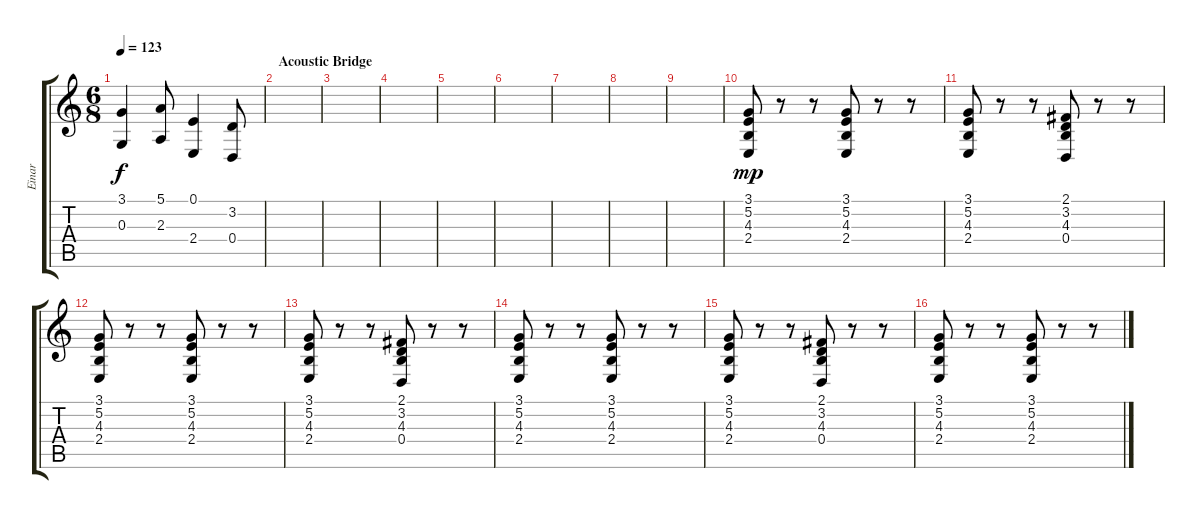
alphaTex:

\track ("Einar" "Einar") {instrument stringensemble1}
\staff {score tabs}
\tuning (E4 B3 G3 D3 A2 E2) {hide}
\ts (6 8)
\tempo 123
\clef g2
\ks c
(3.1 0.3).4{dy f} (5.1 2.3).8 (0.1 2.4).4 (3.2 0.4).8 |
\section ("" "Acoustic Bridge")
|
|
|
|
|
|
|
|
(3.1 5.2 4.3 2.4).8{dy mp volume 10 instrument pizzicatostrings} r.8 r.8 (3.1 5.2 4.3 2.4).8 r.8 r.8 |
(3.1 5.2 4.3 2.4).8 r.8 r.8 (2.1 3.2 4.3 0.4).8 r.8 r.8 |
(3.1 5.2 4.3 2.4).8 r.8 r.8 (3.1 5.2 4.3 2.4).8 r.8 r.8 |
(3.1 5.2 4.3 2.4).8 r.8 r.8 (2.1 3.2 4.3 0.4).8 r.8 r.8 |
(3.1 5.2 4.3 2.4).8{volume 10 instrument pizzicatostrings} r.8 r.8 (3.1 5.2 4.3 2.4).8 r.8 r.8 |
(3.1 5.2 4.3 2.4).8 r.8 r.8 (2.1 3.2 4.3 0.4).8 r.8 r.8 |
(3.1 5.2 4.3 2.4).8 r.8 r.8 (3.1 5.2 4.3 2.4).8 r.8 r.8
